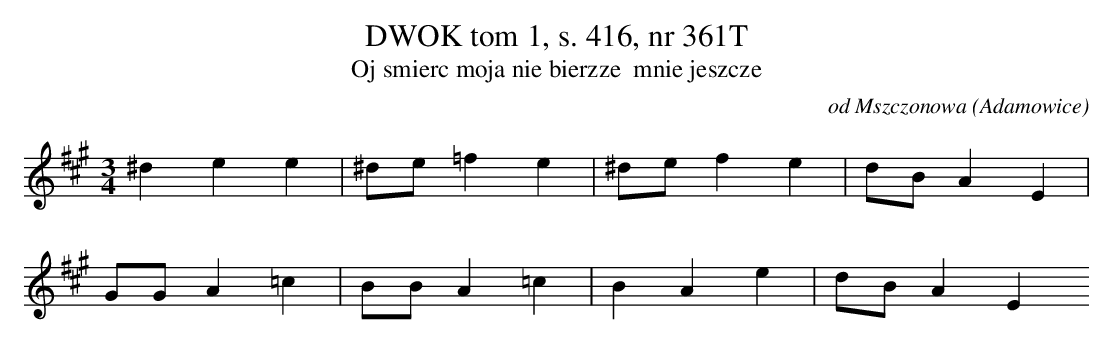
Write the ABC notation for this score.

X:1
T: DWOK tom 1, s. 416, nr 361T
T: Oj smierc moja nie bierzze  mnie jeszcze
O: od Mszczonowa (Adamowice)
M: 3/4
L: 1/8
K: A
^d2e2e2 | ^de=f2e2 | ^def2e2 | dBA2E2 |
GGA2=c2 | BBA2=c2 | B2A2e2 | dBA2E2
